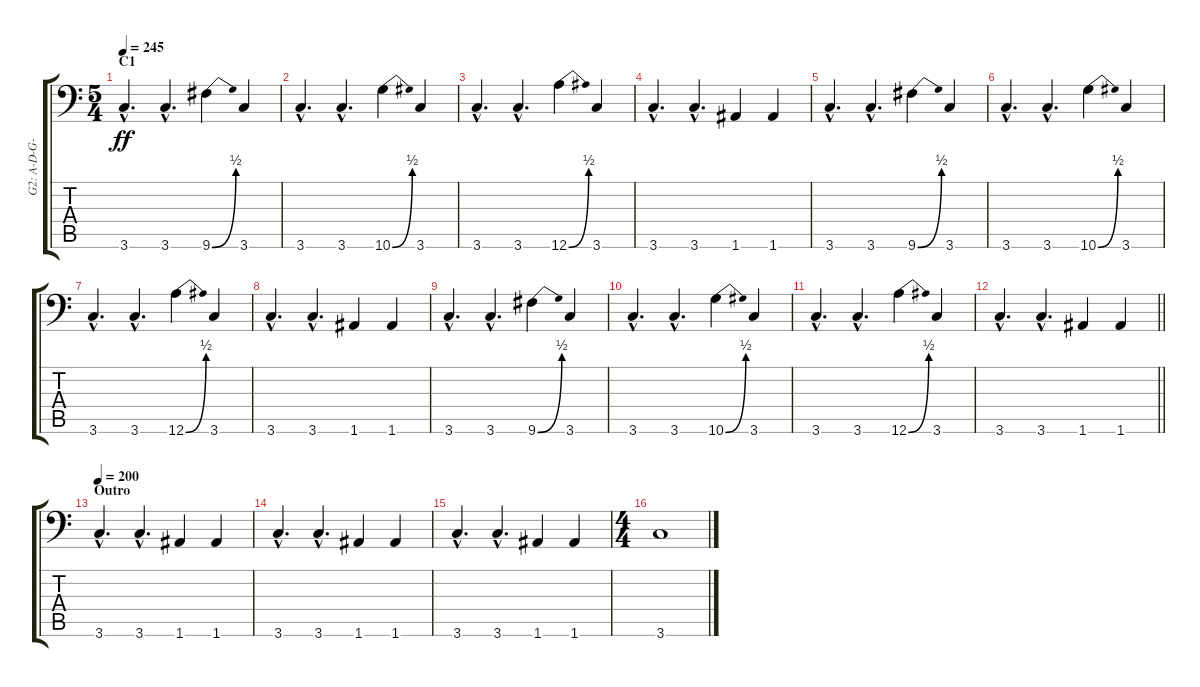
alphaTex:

\track ("G2: A-D-G-C-E-A" "G2: A-D-G-") {instrument distortionguitar}
\staff {score tabs}
\tuning (A3 E3 C3 G2 D2 A1) {hide}
\ts (5 4)
\section ("" "C1")
\tempo 245
\clef f4
\ks c
3.6{hac}.4{d dy ff} 3.6{hac}.4{d} 9.6{be (bend 0 0 60 2)}.4 3.6.4 |
3.6{hac}.4{d} 3.6{hac}.4{d} 10.6{be (bend 0 0 60 2)}.4 3.6.4 |
3.6{hac}.4{d} 3.6{hac}.4{d} 12.6{be (bend 0 0 60 2)}.4 3.6.4 |
3.6{hac}.4{d} 3.6{hac}.4{d} 1.6.4 1.6.4 |
3.6{hac}.4{d} 3.6{hac}.4{d} 9.6{be (bend 0 0 60 2)}.4 3.6.4 |
3.6{hac}.4{d} 3.6{hac}.4{d} 10.6{be (bend 0 0 60 2)}.4 3.6.4 |
3.6{hac}.4{d} 3.6{hac}.4{d} 12.6{be (bend 0 0 60 2)}.4 3.6.4 |
3.6{hac}.4{d} 3.6{hac}.4{d} 1.6.4 1.6.4 |
3.6{hac}.4{d} 3.6{hac}.4{d} 9.6{be (bend 0 0 60 2)}.4 3.6.4 |
3.6{hac}.4{d} 3.6{hac}.4{d} 10.6{be (bend 0 0 60 2)}.4 3.6.4 |
3.6{hac}.4{d} 3.6{hac}.4{d} 12.6{be (bend 0 0 60 2)}.4 3.6.4 |
\barLineRight lightlight
3.6{hac}.4{d} 3.6{hac}.4{d} 1.6.4 1.6.4 |
\section ("" "Outro")
\tempo 200
3.6{hac}.4{d} 3.6{hac}.4{d} 1.6.4 1.6.4 |
3.6{hac}.4{d} 3.6{hac}.4{d} 1.6.4 1.6.4 |
3.6{hac}.4{d} 3.6{hac}.4{d} 1.6.4 1.6.4 |
\ts (4 4)
3.6.1
